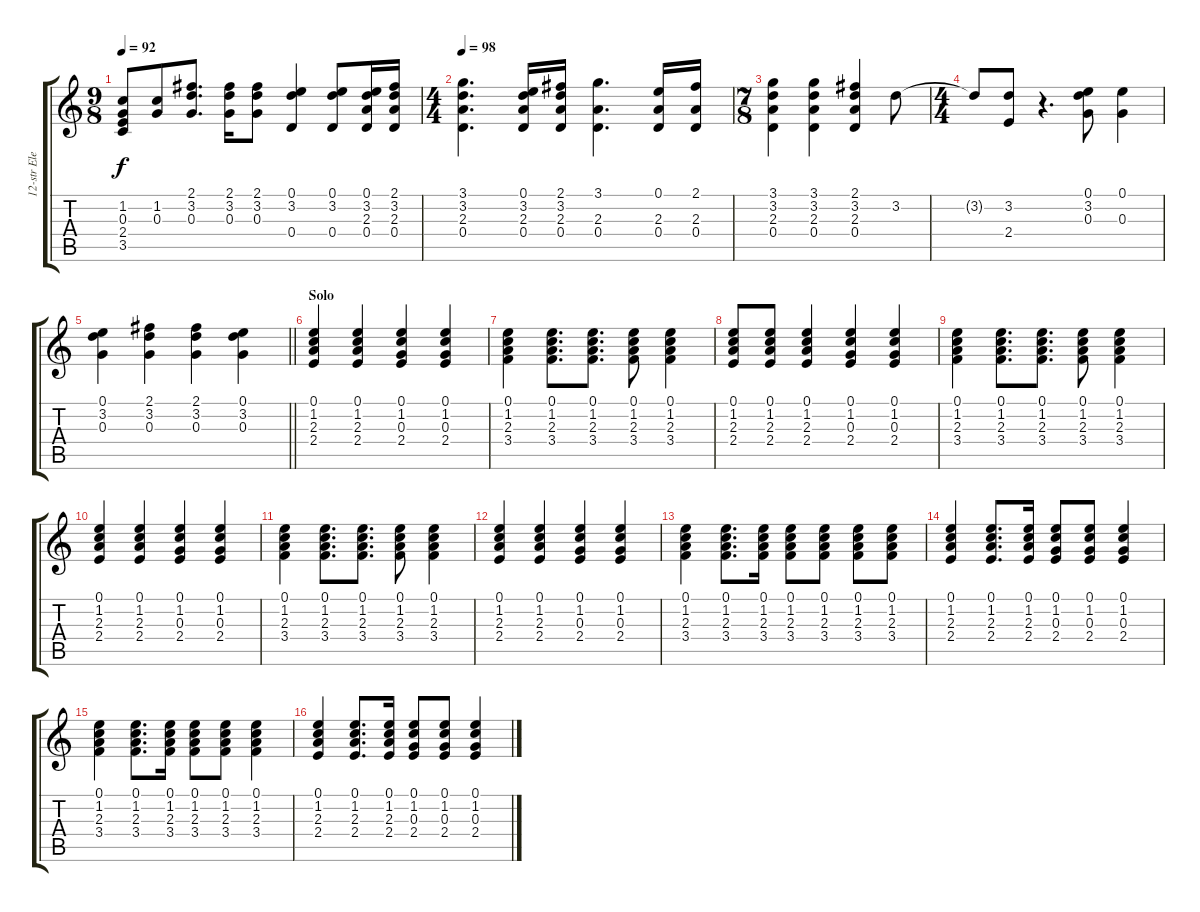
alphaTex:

\track ("12-str Electric I (Page)" "12-str Ele") {instrument electricguitarjazz}
\staff {score tabs}
\tuning (E4 B3 G3 D3 A2 E2) {hide}
\ts (9 8)
\tempo 92
\clef g2
\ks c
(1.2{t} 0.3{t} 2.4{t} 3.5{t}).8{dy f} (1.2 0.3).8 (2.1 3.2 0.3).8{d} (2.1 3.2 0.3).16 (2.1 3.2 0.3).8 (0.1 3.2 0.4).4 (0.1 3.2 0.4).8 (0.1 3.2 2.3 0.4).16 (2.1 3.2 2.3 0.4).16 |
\ts (4 4)
\tempo 98
(3.1 3.2 2.3 0.4).4{d} (0.1 3.2 2.3 0.4).16 (2.1 3.2 2.3 0.4).16 (3.1 2.3 0.4).4{d} (0.1 2.3 0.4).16 (2.1 2.3 0.4).16 |
\ts (7 8)
(3.1 3.2 2.3 0.4).4 (3.1 3.2 2.3 0.4).4 (2.1 3.2 2.3 0.4).4 3.2.8 |
\ts (4 4)
3.2{t}.8 (3.2 2.4).8 r.4{d} (0.1 3.2 0.3).8 (0.1 0.3).4 |
\barLineRight lightlight
(0.1 3.2 0.3).4 (2.1 3.2 0.3).4 (2.1 3.2 0.3).4 (0.1 3.2 0.3).4 |
\section ("" "Solo")
(0.1 1.2 2.3 2.4).4 (0.1 1.2 2.3 2.4).4 (0.1 1.2 0.3 2.4).4 (0.1 1.2 0.3 2.4).4 |
(0.1 1.2 2.3 3.4).4 (0.1 1.2 2.3 3.4).8{d} (0.1 1.2 2.3 3.4).8{d} (0.1 1.2 2.3 3.4).8 (0.1 1.2 2.3 3.4).4 |
(0.1 1.2 2.3 2.4).8 (0.1 1.2 2.3 2.4).8 (0.1 1.2 2.3 2.4).4 (0.1 1.2 0.3 2.4).4 (0.1 1.2 0.3 2.4).4 |
(0.1 1.2 2.3 3.4).4 (0.1 1.2 2.3 3.4).8{d} (0.1 1.2 2.3 3.4).8{d} (0.1 1.2 2.3 3.4).8 (0.1 1.2 2.3 3.4).4 |
(0.1 1.2 2.3 2.4).4 (0.1 1.2 2.3 2.4).4 (0.1 1.2 0.3 2.4).4 (0.1 1.2 0.3 2.4).4 |
(0.1 1.2 2.3 3.4).4 (0.1 1.2 2.3 3.4).8{d} (0.1 1.2 2.3 3.4).8{d} (0.1 1.2 2.3 3.4).8 (0.1 1.2 2.3 3.4).4 |
(0.1 1.2 2.3 2.4).4 (0.1 1.2 2.3 2.4).4 (0.1 1.2 0.3 2.4).4 (0.1 1.2 0.3 2.4).4 |
(0.1 1.2 2.3 3.4).4 (0.1 1.2 2.3 3.4).8{d} (0.1 1.2 2.3 3.4).16 (0.1 1.2 2.3 3.4).8 (0.1 1.2 2.3 3.4).8 (0.1 1.2 2.3 3.4).8 (0.1 1.2 2.3 3.4).8 |
(0.1 1.2 2.3 2.4).4 (0.1 1.2 2.3 2.4).8{d} (0.1 1.2 2.3 2.4).16 (0.1 1.2 0.3 2.4).8 (0.1 1.2 0.3 2.4).8 (0.1 1.2 0.3 2.4).4 |
(0.1 1.2 2.3 3.4).4 (0.1 1.2 2.3 3.4).8{d} (0.1 1.2 2.3 3.4).16 (0.1 1.2 2.3 3.4).8 (0.1 1.2 2.3 3.4).8 (0.1 1.2 2.3 3.4).4 |
(0.1 1.2 2.3 2.4).4 (0.1 1.2 2.3 2.4).8{d} (0.1 1.2 2.3 2.4).16 (0.1 1.2 0.3 2.4).8 (0.1 1.2 0.3 2.4).8 (0.1 1.2 0.3 2.4).4
